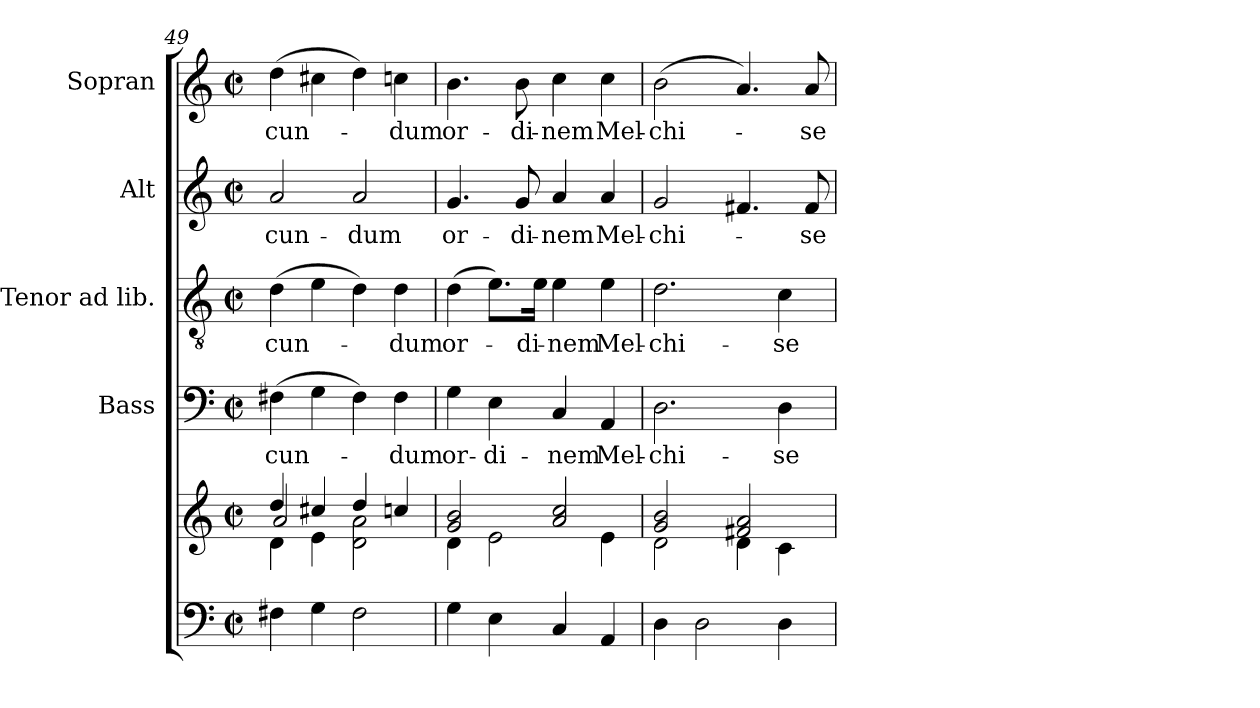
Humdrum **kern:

**kern	**kern	**kern	**text	**kern	**text	**kern	**text	**kern	**text
*part5	*part5	*part4	*part4	*part3	*part3	*part2	*part2	*part1	*part1
*staff6	*staff5	*staff4	*staff4	*staff3	*staff3	*staff2	*staff2	*staff1	*staff1
*	*	*I"Bass	*	*I"Tenor ad lib.	*	*I"Alt	*	*I"Sopran	*
*	*	*I'B.	*	*I'T.	*	*I'A.	*	*I'S.	*
*clefF4	*clefG2	*clefF4	*	*clefGv2	*	*clefG2	*	*clefG2	*
*k[]	*k[]	*k[]	*	*k[]	*	*k[]	*	*k[]	*
*C:	*C:	*C:	*	*C:	*	*C:	*	*C:	*
*M2/2	*M2/2	*M2/2	*	*M2/2	*	*M2/2	*	*M2/2	*
*met(c|)	*met(c|)	*met(c|)	*	*met(c|)	*	*met(c|)	*	*met(c|)	*
=49	=49	=49	=49	=49	=49	=49	=49	=49	=49
*	*^	*	*	*	*	*	*	*	*
*	*	*^	*	*	*	*	*	*	*	*
!	!	!	!	!	!LO:LY:b	!	!LO:LY:b	!	!LO:LY:b	!	!LO:LY:b
4F#X\	4dd/	4d\	2a/	(>4F#X\	-cun-	(>4d\	-cun-	2a/	-cun-	(>4dd\	-cun-
4G\	4cc#X/	4e\	.	4G\	.	4e\	.	.	.	4cc#X\	.
!	!	!	!	!	!	!	!	!	!LO:LY:b	!	!
2F#\	4dd/	2d\ 2a\	2ryy	4F#\)	.	4d\)	.	2a/	-dum	4dd\)	.
!	!	!	!	!	!LO:LY:b	!	!LO:LY:b	!	!	!	!LO:LY:b
.	4ccn/	.	.	4F#\	-dum	4d\	-dum	.	.	4ccn\	-dum
*	*	*v	*v	*	*	*	*	*	*	*	*
=50	=50	=50	=50	=50	=50	=50	=50	=50	=50	=50
!	!	!	!	!LO:LY:b	!	!LO:LY:b	!	!LO:LY:b	!	!LO:LY:b
4G\	2g/ 2b/	4d\	4G\	or-	(>4d\	or-	4.g/	or-	4.b\	or-
!	!	!	!	!LO:LY:b	!	!	!	!	!	!
4E\	.	2e\	4E\	-di-	8.e\L)	.	.	.	.	.
!	!	!	!	!	!	!	!	!LO:LY:b	!	!LO:LY:b
.	.	.	.	.	.	.	8g/	-di-	8b\	-di-
!	!	!	!	!	!	!LO:LY:b	!	!	!	!
.	.	.	.	.	16e\Jk	-di-	.	.	.	.
!	!	!	!	!LO:LY:b	!	!LO:LY:b	!	!LO:LY:b	!	!LO:LY:b
4C/	2a/ 2cc/	.	4C/	-nem	4e\	-nem	4a/	-nem	4cc\	-nem
!	!	!	!	!LO:LY:b	!	!LO:LY:b	!	!LO:LY:b	!	!LO:LY:b
4AA/	.	4e\	4AA/	Mel-	4e\	Mel-	4a/	Mel-	4cc\	Mel-
=51	=51	=51	=51	=51	=51	=51	=51	=51	=51	=51
!	!	!	!	!LO:LY:b	!	!LO:LY:b	!	!LO:LY:b	!	!LO:LY:b
4D\	2g/ 2b/	2d\	2.D\	-chi-	2.d\	-chi-	2g/	-chi-	(>2b\	-chi-
2D\	.	.	.	.	.	.	.	.	.	.
.	2f#X/ 2a/	4d\	.	.	.	.	4.f#X/	.	4.a/)	.
!	!	!	!	!LO:LY:b	!	!LO:LY:b	!	!	!	!
4D\	.	4c\	4D\	-se-	4c\	-se-	.	.	.	.
!	!	!	!	!	!	!	!	!LO:LY:b	!	!LO:LY:b
.	.	.	.	.	.	.	8f#/	-se-	8a/	-se-
*	*v	*v	*	*	*	*	*	*	*	*
=	=	=	=	=	=	=	=	=	=
*-	*-	*-	*-	*-	*-	*-	*-	*-	*-
